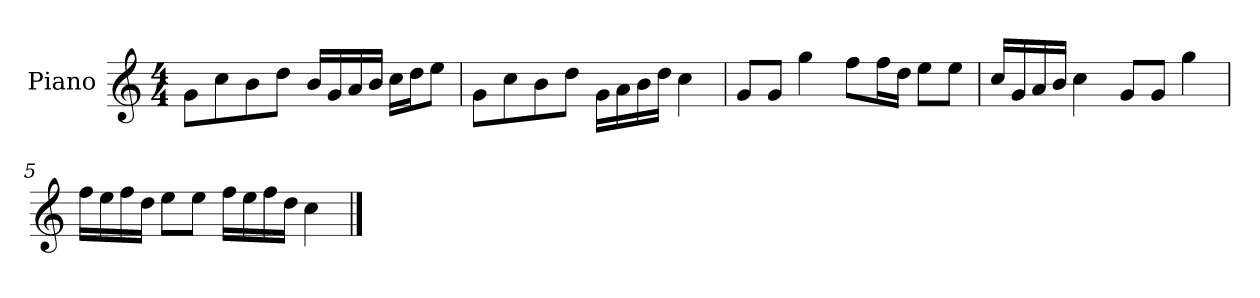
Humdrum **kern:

**kern
*part1
*staff1
*I"Piano
*I'P-no
*clefG2
*k[]
*M4/4
*MM90
=1
8g\L
8cc\
8b\
8dd\J
16b/LL
16g/
16a/
16b/JJ
16cc\LL
16dd\J
8ee\J
=2
8g\L
8cc\
8b\
8dd\J
16g\LL
16a\
16b\
16dd\JJ
4cc\
=3
8g/L
8g/J
4gg\
8ff\L
16ff\L
16dd\JJ
8ee\L
8ee\J
=4
16cc/LL
16g/
16a/
16b/JJ
4cc\
8g/L
8g/J
4gg\
!!LO:LB:g=z
=5
16ff\LL
16ee\
16ff\
16dd\JJ
8ee\L
8ee\J
16ff\LL
16ee\
16ff\
16dd\JJ
4cc\
==
*-
